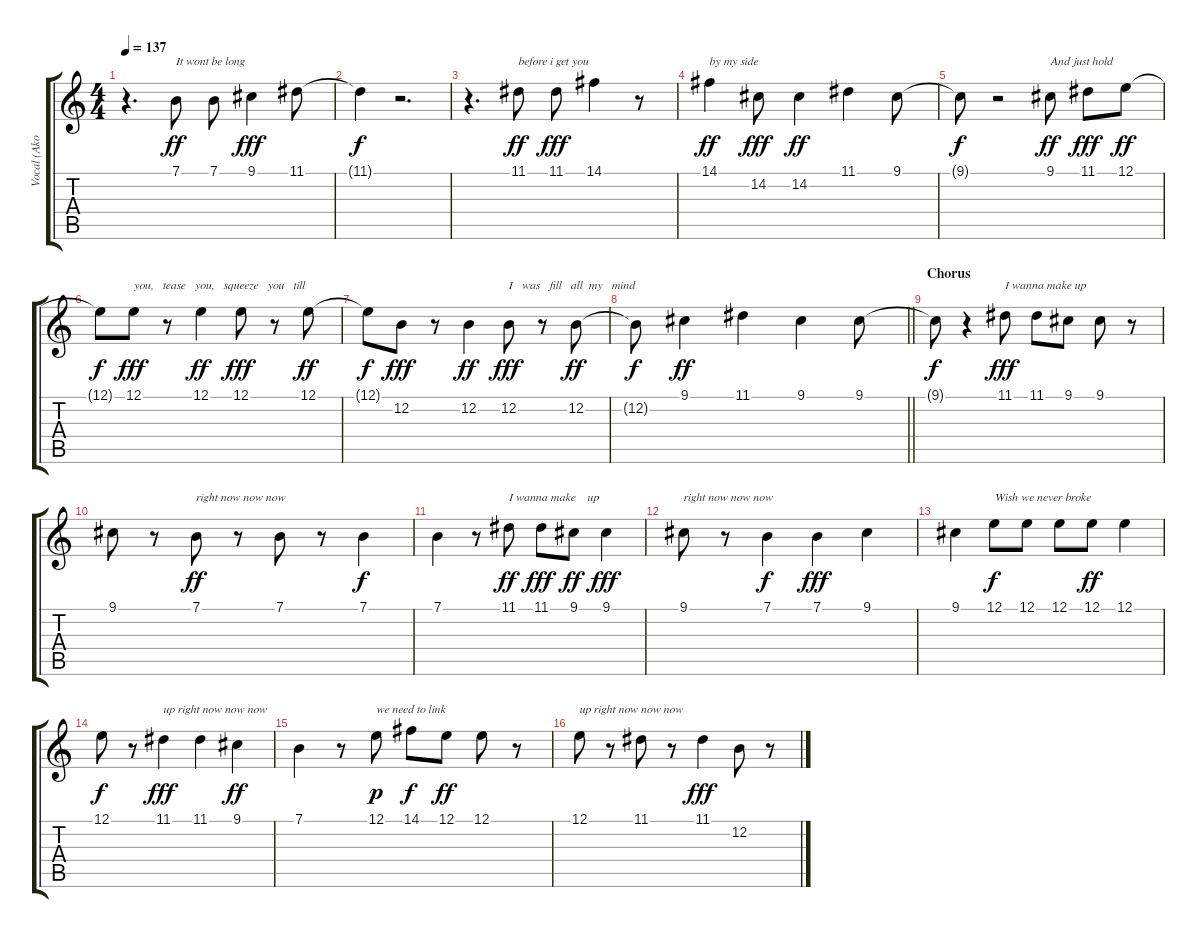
\track ("Vocal (Akon)" "Vocal (Ako") {instrument panflute}
\staff {score tabs}
\tuning (E4 B3 G3 D3 A2 E2) {hide}
\ts (4 4)
\tempo 137
\clef g2
\ks c
r.4{d dy ff} 7.1.8{txt "It wont be long "} 7.1.8 9.1.4{dy fff} 11.1.8 |
11.1{t}.4{dy f} r.2{d} |
r.4{d} 11.1.8{txt "before i get you " dy ff} 11.1.8{dy fff} 14.1.4 r.8 |
14.1.4{txt "by my side" dy ff} 14.2.8{dy fff} 14.2.4{dy ff} 11.1.4 9.1.8 |
9.1{t}.8{dy f} r.2 9.1.8{txt "And just hold " dy ff} 11.1.8{dy fff} 12.1.8{dy ff} |
12.1{t}.8{dy f} 12.1.8{txt "you,   tease   you,   squeeze   you   till" dy fff} r.8 12.1.4{dy ff} 12.1.8{dy fff} r.8 12.1.8{dy ff} |
12.1{t}.8{dy f} 12.2.8{dy fff} r.8 12.2.4{dy ff} 12.2.8{txt "I   was   fill   all  my   mind" dy fff} r.8 12.2.8{dy ff} |
\barLineRight lightlight
12.2{t}.8{dy f} 9.1.4{dy ff} 11.1.4 9.1.4 9.1.8 |
\section ("" "Chorus")
9.1{t}.8{dy f} r.4 11.1.8{txt "I wanna make up " dy fff} 11.1.8 9.1.8 9.1.8 r.8 |
9.1.8 r.8 7.1.8{txt "right now now now" dy ff} r.8 7.1.8 r.8 7.1.4{dy f} |
7.1.4 r.8 11.1.8{txt "I wanna make    up " dy ff} 11.1.8{dy fff} 9.1.8{dy ff} 9.1.4{dy fff} |
9.1.8{txt "right now now now"} r.8 7.1.4{dy f} 7.1.4{dy fff} 9.1.4 |
9.1.4 12.1.8{txt "Wish we never broke " dy f} 12.1.8 12.1.8 12.1.8{dy ff} 12.1.4 |
12.1.8{dy f} r.8 11.1.4{txt "up right now now now" dy fff} 11.1.4 9.1.4{dy ff} |
7.1.4 r.8 12.1.8{txt "we need to link " dy p} 14.1.8{dy f} 12.1.8{dy ff} 12.1.8 r.8 |
12.1.8{txt "up right now now now"} r.8 11.1.8 r.8 11.1.4{dy fff} 12.2.8 r.8
